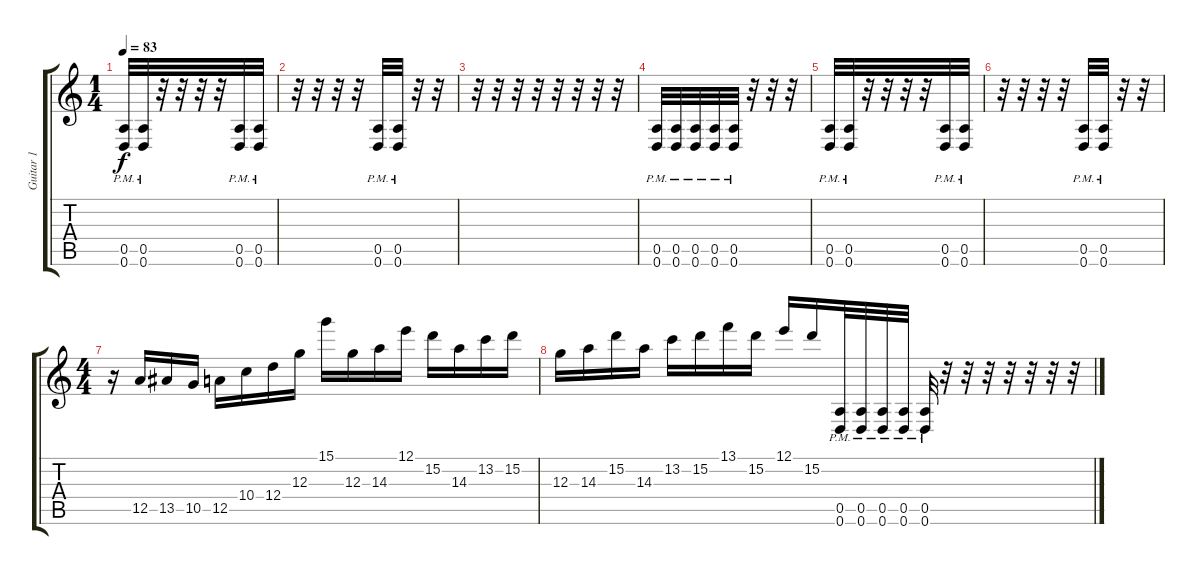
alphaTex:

\track ("Guitar 1" "Guitar 1") {instrument distortionguitar}
\staff {score tabs}
\tuning (E4 B3 G3 D3 A2 D2) {hide}
\ts (1 4)
\tempo 83
\clef g2
\ks c
(0.5{pm} 0.6{pm}).32{dy f} (0.5{pm} 0.6{pm}).32 r.32 r.32 r.32 r.32 (0.5{pm} 0.6{pm}).32 (0.5{pm} 0.6{pm}).32 |
r.32 r.32 r.32 r.32 (0.5{pm} 0.6{pm}).32 (0.5{pm} 0.6{pm}).32 r.32 r.32 |
r.32 r.32 r.32 r.32 r.32 r.32 r.32 r.32 |
(0.5{pm} 0.6{pm}).32 (0.5{pm} 0.6{pm}).32 (0.5{pm} 0.6{pm}).32 (0.5{pm} 0.6{pm}).32 (0.5{pm} 0.6{pm}).32 r.32 r.32 r.32 |
(0.5{pm} 0.6{pm}).32 (0.5{pm} 0.6{pm}).32 r.32 r.32 r.32 r.32 (0.5{pm} 0.6{pm}).32 (0.5{pm} 0.6{pm}).32 |
r.32 r.32 r.32 r.32 (0.5{pm} 0.6{pm}).32 (0.5{pm} 0.6{pm}).32 r.32 r.32 |
\ts (4 4)
r.16 12.5.16 13.5.16 10.5.16 12.5.16 10.4.16 12.4.16 12.3.16 15.1.16 12.3.16 14.3.16 12.1.16 15.2.16 14.3.16 13.2.16 15.2.16 |
12.3.16 14.3.16 15.2.16 14.3.16 13.2.16 15.2.16 13.1.16 15.2.16 12.1.16 15.2.16 (0.5{pm} 0.6{pm}).32 (0.5{pm} 0.6{pm}).32 (0.5{pm} 0.6{pm}).32 (0.5{pm} 0.6{pm}).32 (0.5{pm} 0.6{pm}).32 r.32 r.32 r.32 r.32 r.32 r.32 r.32
